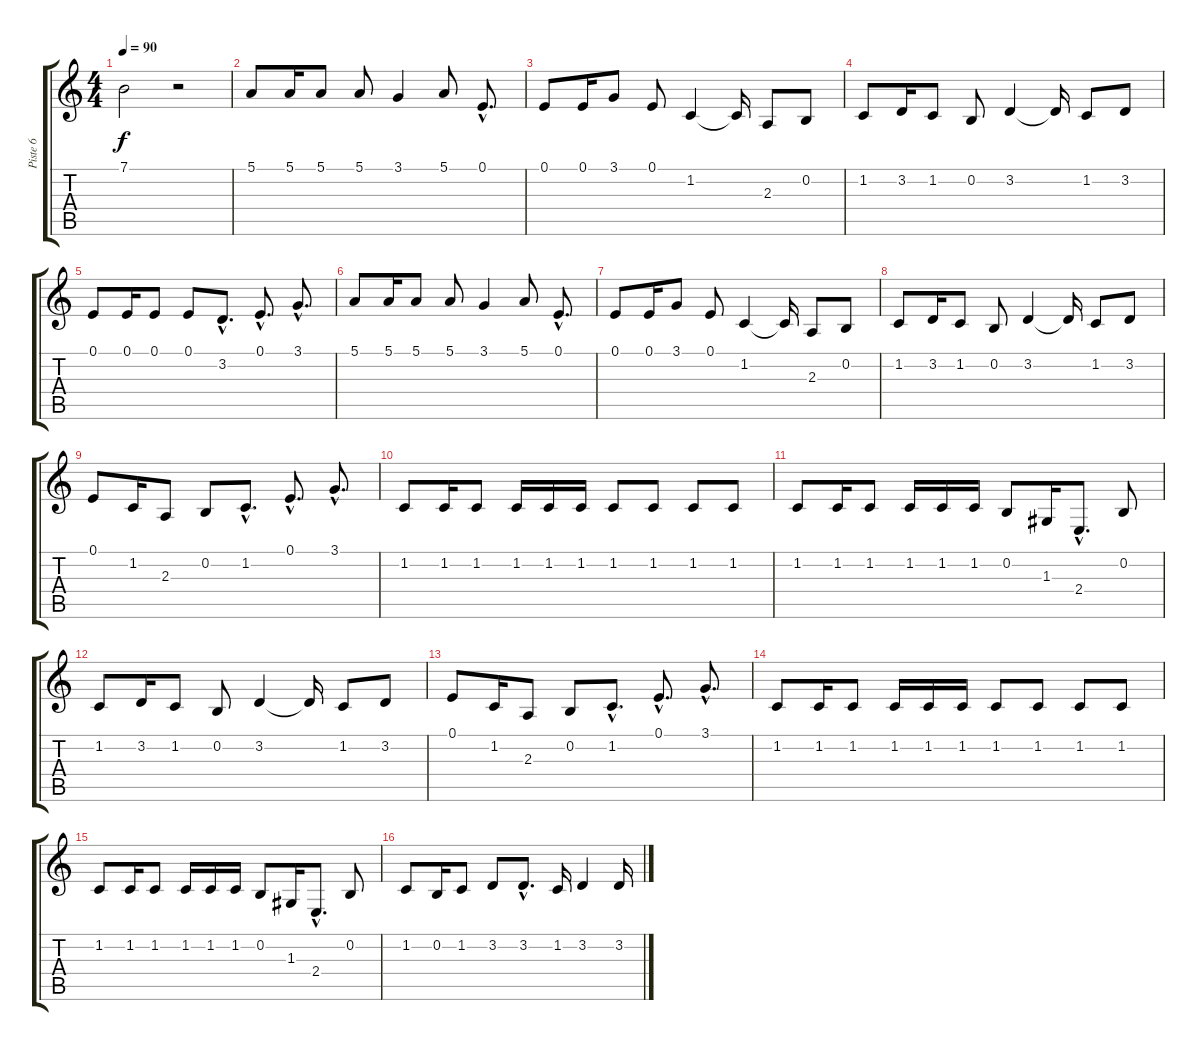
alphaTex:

\track ("Piste 6" "Piste 6") {instrument ocarina}
\staff {score tabs}
\tuning (E4 B3 G3 D3 A2 E2) {hide}
\ts (4 4)
\tempo 90
\clef g2
\ks c
7.1.2{dy f} r.2 |
5.1.8 5.1.16 5.1.8 5.1.8 3.1.4 5.1.8 0.1{hac}.8{d} |
0.1.8 0.1.16 3.1.8 0.1.8 1.2.4 1.2{t}.16 2.3.8 0.2.8 |
1.2.8 3.2.16 1.2.8 0.2.8 3.2.4 3.2{t}.16 1.2.8 3.2.8 |
0.1.8 0.1.16 0.1.8 0.1.8 3.2{hac}.8{d} 0.1{hac}.8{d} 3.1{hac}.8{d} |
5.1.8 5.1.16 5.1.8 5.1.8 3.1.4 5.1.8 0.1{hac}.8{d} |
0.1.8 0.1.16 3.1.8 0.1.8 1.2.4 1.2{t}.16 2.3.8 0.2.8 |
1.2.8 3.2.16 1.2.8 0.2.8 3.2.4 3.2{t}.16 1.2.8 3.2.8 |
0.1.8 1.2.16 2.3.8 0.2.8 1.2{hac}.8{d} 0.1{hac}.8{d} 3.1{hac}.8{d} |
1.2.8 1.2.16 1.2.8 1.2.16 1.2.16 1.2.16 1.2.8 1.2.8 1.2.8 1.2.8 |
1.2.8 1.2.16 1.2.8 1.2.16 1.2.16 1.2.16 0.2.8 1.3.16 2.4{hac}.8{d} 0.2.8 |
1.2.8 3.2.16 1.2.8 0.2.8 3.2.4 3.2{t}.16 1.2.8 3.2.8 |
0.1.8 1.2.16 2.3.8 0.2.8 1.2{hac}.8{d} 0.1{hac}.8{d} 3.1{hac}.8{d} |
1.2.8 1.2.16 1.2.8 1.2.16 1.2.16 1.2.16 1.2.8 1.2.8 1.2.8 1.2.8 |
1.2.8 1.2.16 1.2.8 1.2.16 1.2.16 1.2.16 0.2.8 1.3.16 2.4{hac}.8{d} 0.2.8 |
1.2.8 0.2.16 1.2.8 3.2.8 3.2{hac}.8{d} 1.2.16 3.2.4 3.2.16
